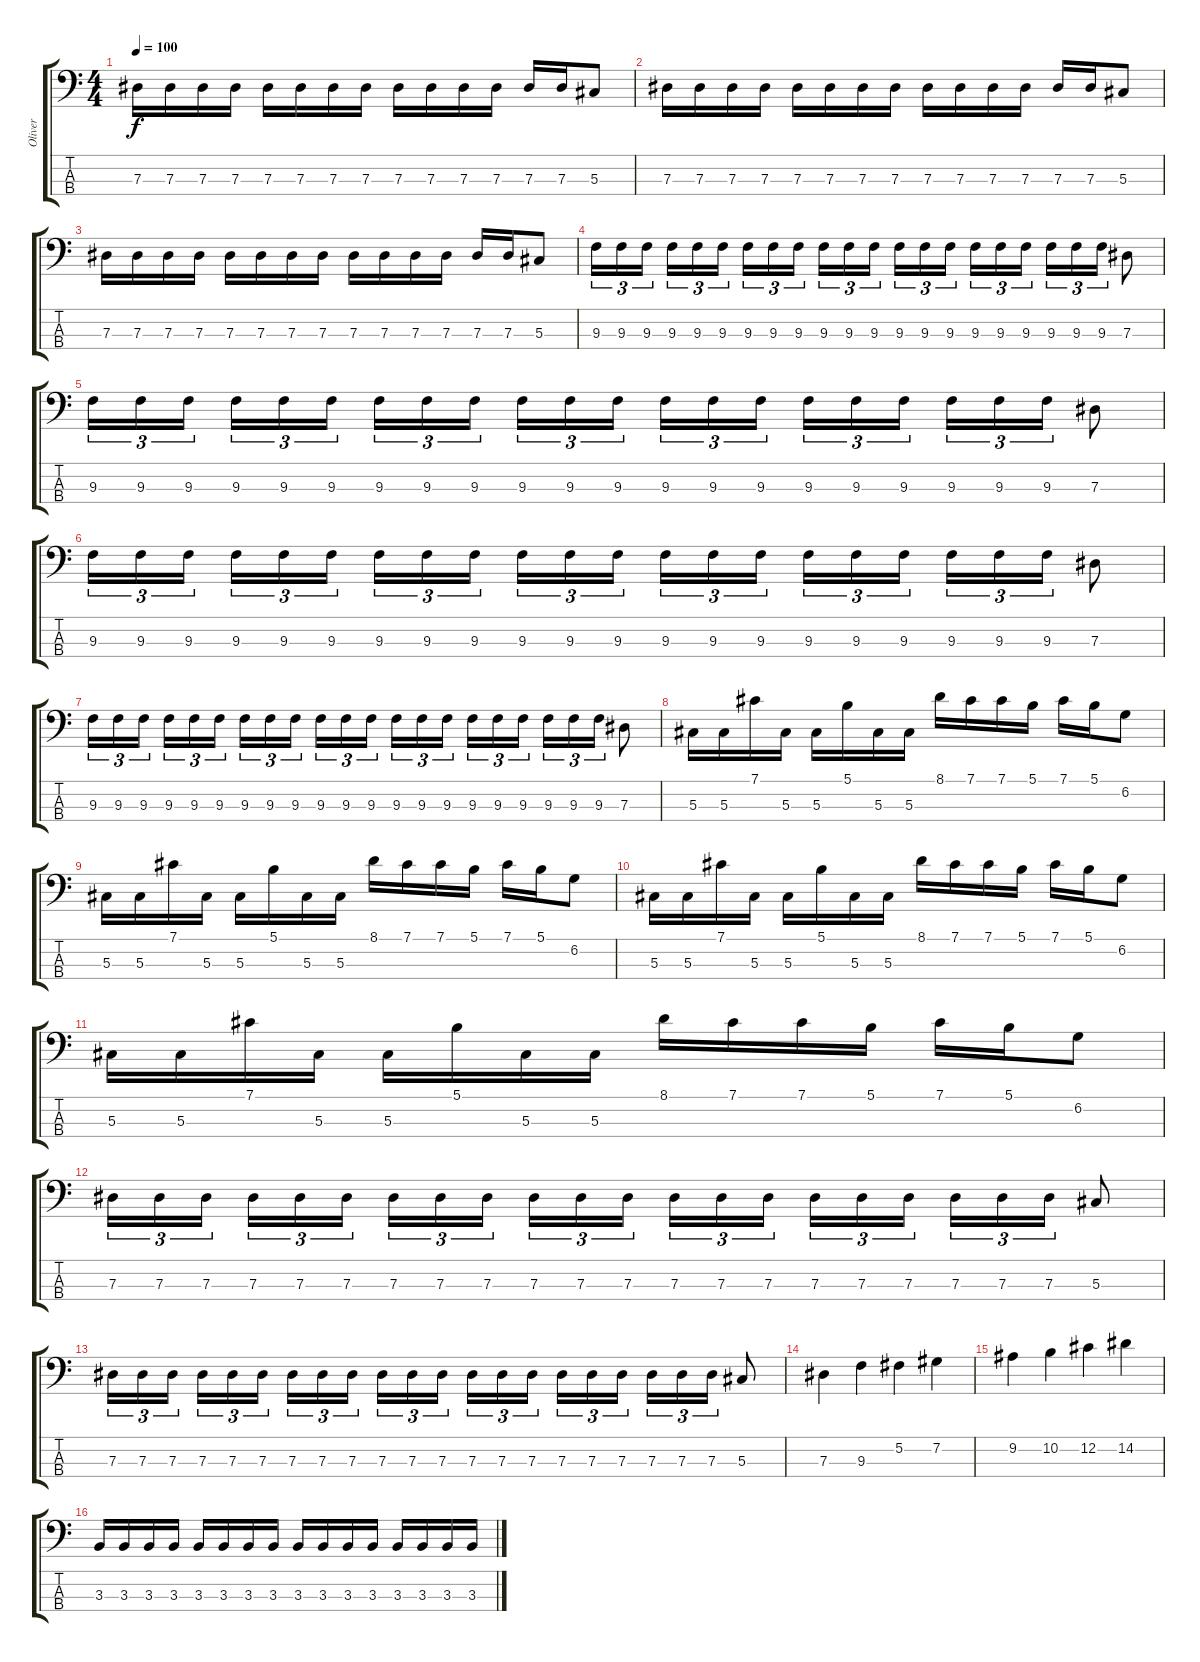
\track ("Oliver" "Oliver") {instrument electricbasspick}
\staff {score tabs}
\tuning (Gb2 Db2 Ab1 Eb1) {hide}
\ts (4 4)
\tempo 100
\clef f4
\ks c
7.3.16{dy f} 7.3.16 7.3.16 7.3.16 7.3.16 7.3.16 7.3.16 7.3.16 7.3.16 7.3.16 7.3.16 7.3.16 7.3.16 7.3.16 5.3.8 |
7.3.16 7.3.16 7.3.16 7.3.16 7.3.16 7.3.16 7.3.16 7.3.16 7.3.16 7.3.16 7.3.16 7.3.16 7.3.16 7.3.16 5.3.8 |
7.3.16 7.3.16 7.3.16 7.3.16 7.3.16 7.3.16 7.3.16 7.3.16 7.3.16 7.3.16 7.3.16 7.3.16 7.3.16 7.3.16 5.3.8 |
9.3.16{tu (3 2)} 9.3.16{tu (3 2)} 9.3.16{tu (3 2)} 9.3.16{tu (3 2)} 9.3.16{tu (3 2)} 9.3.16{tu (3 2)} 9.3.16{tu (3 2)} 9.3.16{tu (3 2)} 9.3.16{tu (3 2)} 9.3.16{tu (3 2)} 9.3.16{tu (3 2)} 9.3.16{tu (3 2)} 9.3.16{tu (3 2)} 9.3.16{tu (3 2)} 9.3.16{tu (3 2)} 9.3.16{tu (3 2)} 9.3.16{tu (3 2)} 9.3.16{tu (3 2)} 9.3.16{tu (3 2)} 9.3.16{tu (3 2)} 9.3.16{tu (3 2)} 7.3.8 |
9.3.16{tu (3 2)} 9.3.16{tu (3 2)} 9.3.16{tu (3 2)} 9.3.16{tu (3 2)} 9.3.16{tu (3 2)} 9.3.16{tu (3 2)} 9.3.16{tu (3 2)} 9.3.16{tu (3 2)} 9.3.16{tu (3 2)} 9.3.16{tu (3 2)} 9.3.16{tu (3 2)} 9.3.16{tu (3 2)} 9.3.16{tu (3 2)} 9.3.16{tu (3 2)} 9.3.16{tu (3 2)} 9.3.16{tu (3 2)} 9.3.16{tu (3 2)} 9.3.16{tu (3 2)} 9.3.16{tu (3 2)} 9.3.16{tu (3 2)} 9.3.16{tu (3 2)} 7.3.8 |
9.3.16{tu (3 2)} 9.3.16{tu (3 2)} 9.3.16{tu (3 2)} 9.3.16{tu (3 2)} 9.3.16{tu (3 2)} 9.3.16{tu (3 2)} 9.3.16{tu (3 2)} 9.3.16{tu (3 2)} 9.3.16{tu (3 2)} 9.3.16{tu (3 2)} 9.3.16{tu (3 2)} 9.3.16{tu (3 2)} 9.3.16{tu (3 2)} 9.3.16{tu (3 2)} 9.3.16{tu (3 2)} 9.3.16{tu (3 2)} 9.3.16{tu (3 2)} 9.3.16{tu (3 2)} 9.3.16{tu (3 2)} 9.3.16{tu (3 2)} 9.3.16{tu (3 2)} 7.3.8 |
9.3.16{tu (3 2)} 9.3.16{tu (3 2)} 9.3.16{tu (3 2)} 9.3.16{tu (3 2)} 9.3.16{tu (3 2)} 9.3.16{tu (3 2)} 9.3.16{tu (3 2)} 9.3.16{tu (3 2)} 9.3.16{tu (3 2)} 9.3.16{tu (3 2)} 9.3.16{tu (3 2)} 9.3.16{tu (3 2)} 9.3.16{tu (3 2)} 9.3.16{tu (3 2)} 9.3.16{tu (3 2)} 9.3.16{tu (3 2)} 9.3.16{tu (3 2)} 9.3.16{tu (3 2)} 9.3.16{tu (3 2)} 9.3.16{tu (3 2)} 9.3.16{tu (3 2)} 7.3.8 |
5.3.16 5.3.16 7.1.16 5.3.16 5.3.16 5.1.16 5.3.16 5.3.16 8.1.16 7.1.16 7.1.16 5.1.16 7.1.16 5.1.16 6.2.8 |
5.3.16 5.3.16 7.1.16 5.3.16 5.3.16 5.1.16 5.3.16 5.3.16 8.1.16 7.1.16 7.1.16 5.1.16 7.1.16 5.1.16 6.2.8 |
5.3.16 5.3.16 7.1.16 5.3.16 5.3.16 5.1.16 5.3.16 5.3.16 8.1.16 7.1.16 7.1.16 5.1.16 7.1.16 5.1.16 6.2.8 |
5.3.16 5.3.16 7.1.16 5.3.16 5.3.16 5.1.16 5.3.16 5.3.16 8.1.16 7.1.16 7.1.16 5.1.16 7.1.16 5.1.16 6.2.8 |
7.3.16{tu (3 2)} 7.3.16{tu (3 2)} 7.3.16{tu (3 2)} 7.3.16{tu (3 2)} 7.3.16{tu (3 2)} 7.3.16{tu (3 2)} 7.3.16{tu (3 2)} 7.3.16{tu (3 2)} 7.3.16{tu (3 2)} 7.3.16{tu (3 2)} 7.3.16{tu (3 2)} 7.3.16{tu (3 2)} 7.3.16{tu (3 2)} 7.3.16{tu (3 2)} 7.3.16{tu (3 2)} 7.3.16{tu (3 2)} 7.3.16{tu (3 2)} 7.3.16{tu (3 2)} 7.3.16{tu (3 2)} 7.3.16{tu (3 2)} 7.3.16{tu (3 2)} 5.3.8 |
7.3.16{tu (3 2)} 7.3.16{tu (3 2)} 7.3.16{tu (3 2)} 7.3.16{tu (3 2)} 7.3.16{tu (3 2)} 7.3.16{tu (3 2)} 7.3.16{tu (3 2)} 7.3.16{tu (3 2)} 7.3.16{tu (3 2)} 7.3.16{tu (3 2)} 7.3.16{tu (3 2)} 7.3.16{tu (3 2)} 7.3.16{tu (3 2)} 7.3.16{tu (3 2)} 7.3.16{tu (3 2)} 7.3.16{tu (3 2)} 7.3.16{tu (3 2)} 7.3.16{tu (3 2)} 7.3.16{tu (3 2)} 7.3.16{tu (3 2)} 7.3.16{tu (3 2)} 5.3.8 |
7.3.4 9.3.4 5.2.4 7.2.4 |
9.2.4 10.2.4 12.2.4 14.2.4 |
3.3.16 3.3.16 3.3.16 3.3.16 3.3.16 3.3.16 3.3.16 3.3.16 3.3.16 3.3.16 3.3.16 3.3.16 3.3.16 3.3.16 3.3.16 3.3.16
